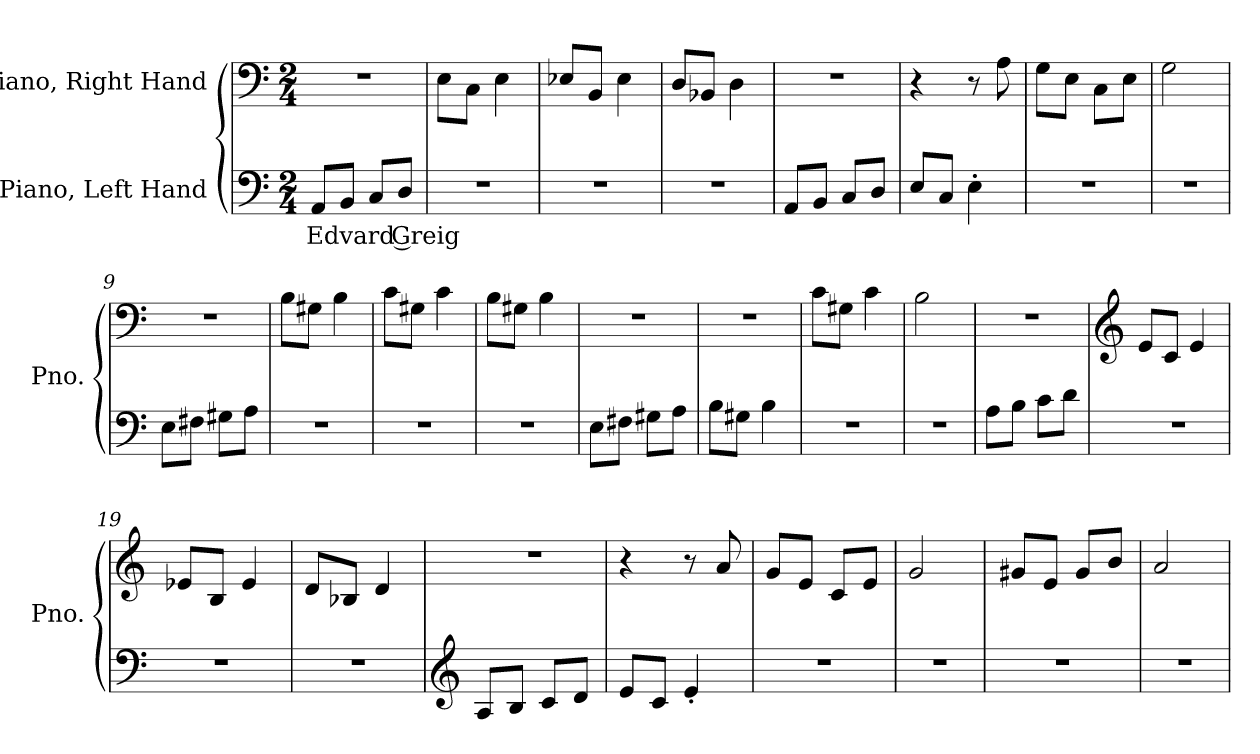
**kern	**text	**kern
*part2	*part2	*part1
*staff2	*staff2	*staff1
*I"Piano, Left Hand	*	*I"Piano, Right Hand
*I'Pno.	*	*I'Pno.
*clefF4	*	*clefF4
*k[]	*	*k[]
*M2/4	*	*M2/4
*MM100	*	*MM100
=1	=1	=1
!	!LO:LY:b	!
8AA/L	Edvard Greig	2r
8BB/J	.	.
8C/L	.	.
8D/J	.	.
=2	=2	=2
2r	.	8E\L
.	.	8C\J
.	.	4E\
=3	=3	=3
2r	.	8E-X/L
.	.	8BB/J
.	.	4E-\
=4	=4	=4
2r	.	8D/L
.	.	8BB-X/J
.	.	4D\
=5	=5	=5
8AA/L	.	2r
8BB/J	.	.
8C/L	.	.
8D/J	.	.
=6	=6	=6
8E/L	.	4r
8C/J	.	.
4E'\	.	8r
.	.	8A\
!!LO:LB:g=z
=7	=7	=7
2r	.	8G\L
.	.	8E\J
.	.	8C\L
.	.	8E\J
=8	=8	=8
2r	.	2G\
=9	=9	=9
8E\L	.	2r
8F#X\J	.	.
8G#X\L	.	.
8A\J	.	.
=10	=10	=10
2r	.	8B\L
.	.	8G#X\J
.	.	4B\
=11	=11	=11
2r	.	8c\L
.	.	8G#X\J
.	.	4c\
=12	=12	=12
2r	.	8B\L
.	.	8G#X\J
.	.	4B\
=13	=13	=13
8E\L	.	2r
8F#X\J	.	.
8G#X\L	.	.
8A\J	.	.
=14	=14	=14
8B\L	.	2r
8G#X\J	.	.
4B\	.	.
!!LO:LB:g=z
=15	=15	=15
2r	.	8c\L
.	.	8G#X\J
.	.	4c\
=16	=16	=16
2r	.	2B\
=17	=17	=17
8A\L	.	2r
8B\J	.	.
8c\L	.	.
8d\J	.	.
=18	=18	=18
*	*	*clefG2
2r	.	8e/L
.	.	8c/J
.	.	4e/
=19	=19	=19
2r	.	8e-X/L
.	.	8B/J
.	.	4e-/
=20	=20	=20
2r	.	8d/L
.	.	8B-X/J
.	.	4d/
=21	=21	=21
*clefG2	*	*
8A/L	.	2r
8B/J	.	.
8c/L	.	.
8d/J	.	.
=22	=22	=22
8e/L	.	4r
8c/J	.	.
4e'/	.	8r
.	.	8a/
!!LO:LB:g=z
=23	=23	=23
2r	.	8g/L
.	.	8e/J
.	.	8c/L
.	.	8e/J
=24	=24	=24
2r	.	2g/
=25	=25	=25
2r	.	8g#X/L
.	.	8e/J
.	.	8g#/L
.	.	8b/J
=26	=26	=26
2r	.	2a/
=	=	=
*-	*-	*-
